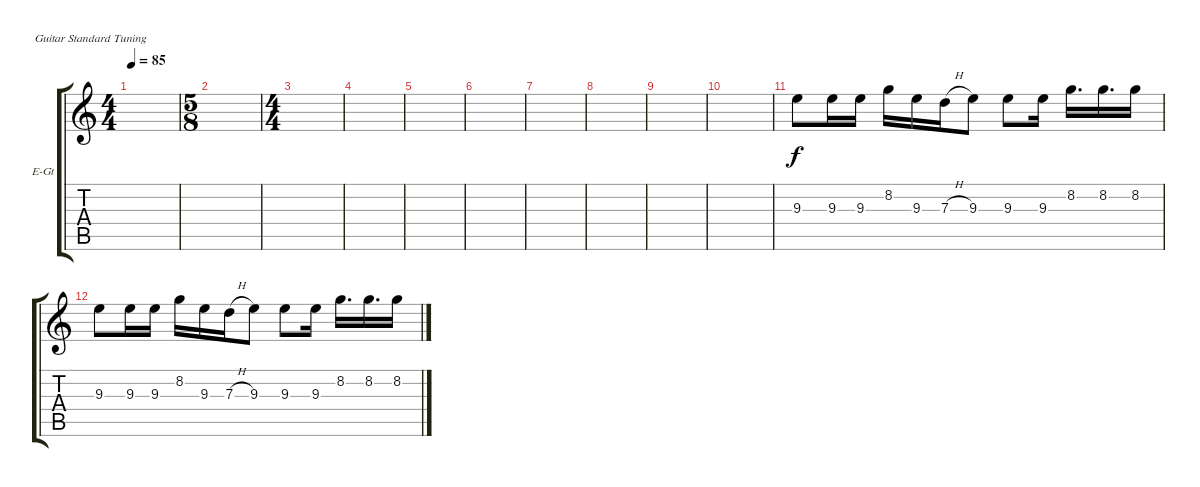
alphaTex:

\defaultSystemsLayout 4
\bracketExtendMode groupsimilarinstruments
\firstSystemTrackNameOrientation horizontal
\otherSystemsTrackNameOrientation horizontal
\track ("Electric Guitar" "E-Gt") {instrument distortionguitar}
\staff {score tabs}
\tuning (E4 B3 G3 D3 A2 E2)
\ts (4 4)
\tempo 85
\clef g2
\scale
0.333333
\ks c
|
\ts (5 8)
\scale
0.333333 |
\ts (4 4)
\scale
0.333333 |
\scale
0.333333 |
\scale
0.333333 |
\scale
0.333333 |
\scale
0.333333 |
\scale
0.333333 |
\scale
0.333333 |
\scale
0.333333 |
\scale
0.333333 9.3.8 9.3.16 9.3.16 8.2.16 9.3.16 7.3{h}.16 9.3.8 9.3.8 9.3.16 8.2.16{d} 8.2.16{d} 8.2.16 |
\scale
0.333333 9.3.8 9.3.16 9.3.16 8.2.16 9.3.16 7.3{h}.16 9.3.8 9.3.8 9.3.16 8.2.16{d} 8.2.16{d} 8.2.16 |
\scale
0.333333 |
\scale
0.333333 |
\scale
0.333333
